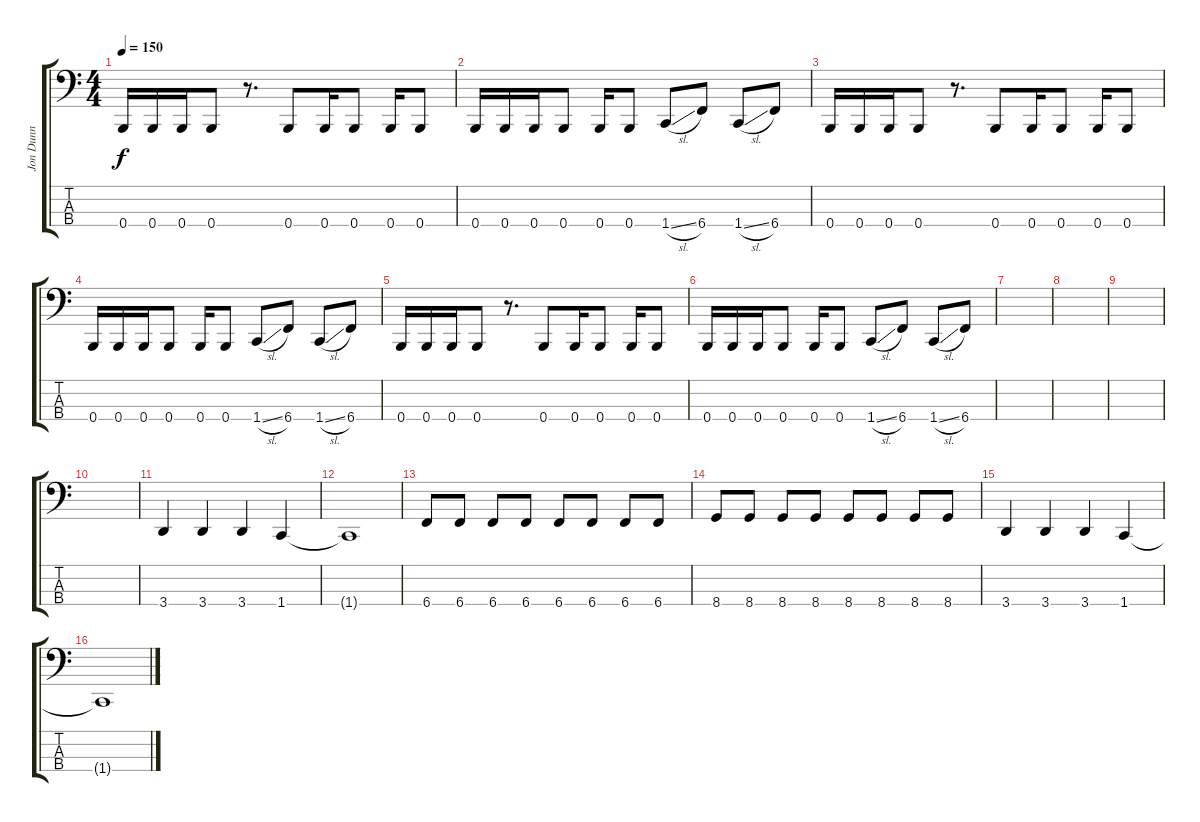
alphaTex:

\track ("Jon Dunn" "Jon Dunn") {instrument electricbasspick}
\staff {score tabs}
\tuning (E2 B1 Gb1 B0) {hide}
\ts (4 4)
\tempo 150
\clef f4
\ks c
0.4.16{dy f} 0.4.16 0.4.16 0.4.8 r.8{d} 0.4.8 0.4.16 0.4.8 0.4.16 0.4.8 |
0.4.16 0.4.16 0.4.16 0.4.8 0.4.16 0.4.8 1.4{sl}.8 6.4.8 1.4{sl}.8 6.4.8 |
0.4.16 0.4.16 0.4.16 0.4.8 r.8{d} 0.4.8 0.4.16 0.4.8 0.4.16 0.4.8 |
0.4.16 0.4.16 0.4.16 0.4.8 0.4.16 0.4.8 1.4{sl}.8 6.4.8 1.4{sl}.8 6.4.8 |
0.4.16 0.4.16 0.4.16 0.4.8 r.8{d} 0.4.8 0.4.16 0.4.8 0.4.16 0.4.8 |
0.4.16 0.4.16 0.4.16 0.4.8 0.4.16 0.4.8 1.4{sl}.8 6.4.8 1.4{sl}.8 6.4.8 |
|
|
|
|
3.4.4 3.4.4 3.4.4 1.4.4 |
1.4{t}.1 |
6.4.8 6.4.8 6.4.8 6.4.8 6.4.8 6.4.8 6.4.8 6.4.8 |
8.4.8 8.4.8 8.4.8 8.4.8 8.4.8 8.4.8 8.4.8 8.4.8 |
3.4.4 3.4.4 3.4.4 1.4.4 |
1.4{t}.1
